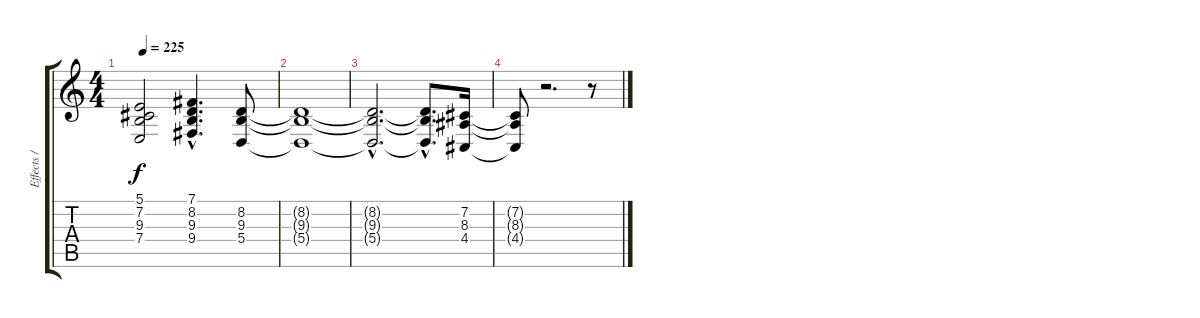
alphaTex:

\track ("Effects / Strings" "Effects / ") {instrument stringensemble1}
\staff {score tabs}
\tuning (B3 Gb3 D3 A2 E2 B1) {hide}
\ts (4 4)
\tempo 225
\clef g2
\ks c
(5.1 7.2 9.3 7.4).2{dy f} (7.1{hac} 8.2{hac} 9.3{hac} 9.4{hac}).4{d} (8.2 9.3 5.4).8 |
(8.2{t} 9.3{t} 5.4{t}).1 |
(8.2{hac t} 9.3{hac t} 5.4{hac t}).2{d} (8.2{hac t} 9.3{hac t} 5.4{hac t}).8{d} (7.2 8.3 4.4).16 |
(7.2{t} 8.3{t} 4.4{t}).8 r.2{d} r.8
